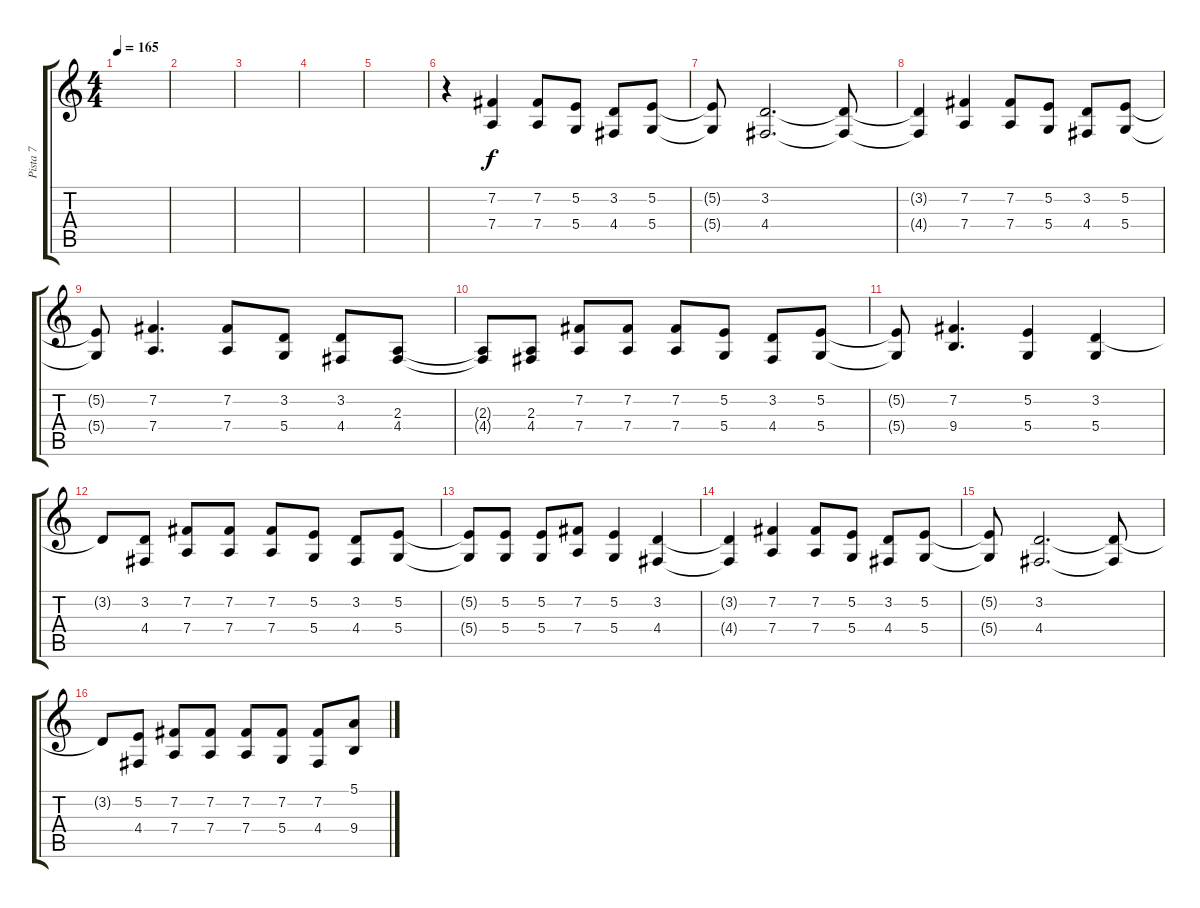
\track ("Pista 7" "Pista 7") {instrument electricgrandpiano}
\staff {score tabs}
\tuning (E4 B3 G3 D3 A2 E2) {hide}
\ts (4 4)
\tempo 165
\clef g2
\ks c
|
|
|
|
|
r.4 (7.2 7.4).4 (7.2 7.4).8 (5.2 5.4).8 (3.2 4.4).8 (5.2 5.4).8 |
(5.2{t} 5.4{t}).8 (3.2 4.4).2{d} (3.2{t} 4.4{t}).8 |
(3.2{t} 4.4{t}).4 (7.2 7.4).4 (7.2 7.4).8 (5.2 5.4).8 (3.2 4.4).8 (5.2 5.4).8 |
(5.2{t} 5.4{t}).8 (7.2 7.4).4{d} (7.2 7.4).8 (3.2 5.4).8 (3.2 4.4).8 (2.3 4.4).8 |
(2.3{t} 4.4{t}).8 (2.3 4.4).8 (7.2 7.4).8 (7.2 7.4).8 (7.2 7.4).8 (5.2 5.4).8 (3.2 4.4).8 (5.2 5.4).8 |
(5.2{t} 5.4{t}).8 (7.2 9.4).4{d} (5.2 5.4).4 (3.2 5.4).4 |
3.2{t}.8 (3.2 4.4).8 (7.2 7.4).8 (7.2 7.4).8 (7.2 7.4).8 (5.2 5.4).8 (3.2 4.4).8 (5.2 5.4).8 |
(5.2{t} 5.4{t}).8 (5.2 5.4).8 (5.2 5.4).8 (7.2 7.4).8 (5.2 5.4).4 (3.2 4.4).4 |
(3.2{t} 4.4{t}).4 (7.2 7.4).4 (7.2 7.4).8 (5.2 5.4).8 (3.2 4.4).8 (5.2 5.4).8 |
(5.2{t} 5.4{t}).8 (3.2 4.4).2{d} (3.2{t} 4.4{t}).8 |
3.2{t}.8 (5.2 4.4).8 (7.2 7.4).8 (7.2 7.4).8 (7.2 7.4).8 (7.2 5.4).8 (7.2 4.4).8 (5.1 9.4).8
